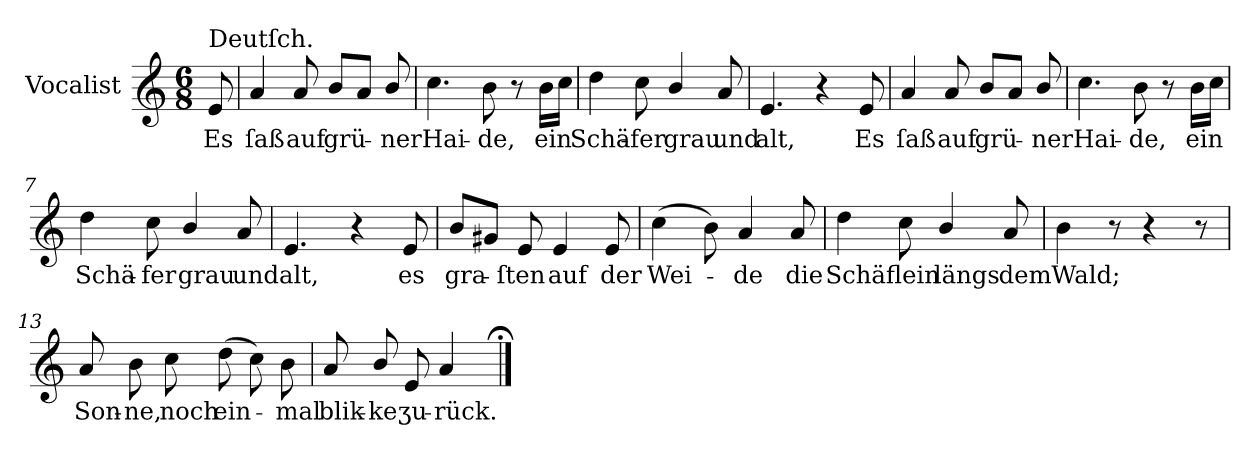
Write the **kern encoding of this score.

**kern	**text
*part1	*part1
*staff1	*staff1
*I"Vocalist	*
*k[]	*
*a:	*
*M6/8	*
=	=
!LO:TX:a:t=Deutſch.	!
8e	Es
=1	=1
4a	ſaß
8a	auf
8bL	grü-
8aJ	.
8b/	-ner
=2	=2
4.cc	Hai-
8b	-de,
8r	.
16bLL	ein
16ccJJ	.
=3	=3
4dd	Schä-
8cc	-fer
4b/	grau
8a	und
=4	=4
4.e	alt,
4r	.
8e	Es
=5	=5
4a	ſaß
8a	auf
8bL	grü-
8aJ	.
8b/	-ner
=6	=6
4.cc	Hai-
8b	-de,
8r	.
16bLL	ein
16ccJJ	.
=7	=7
4dd	Schä-
8cc	-fer
4b/	grau
8a	und
=8	=8
4.e	alt,
4r	.
8e	es
=9	=9
8bL	gra-
8g#XJ	.
8e	-ſten
4e	auf
8e	der
=10	=10
(4cc	Wei-
8b)	.
4a	-de
8a	die
=11	=11
4dd	Schäflein
8cc	.
4b/	längs
8a	dem
=12	=12
4b	Wald;
8r	.
4r	.
8r	.
=13	=13
8a	Son-
8b	-ne,
8cc	noch
(8dd	ein-
8cc)	.
8b	-mal
=14	=14
8a	blik-
8b/	-ke
8e	ʒu-
4a	-rück.
==;	==;
*-	*-
